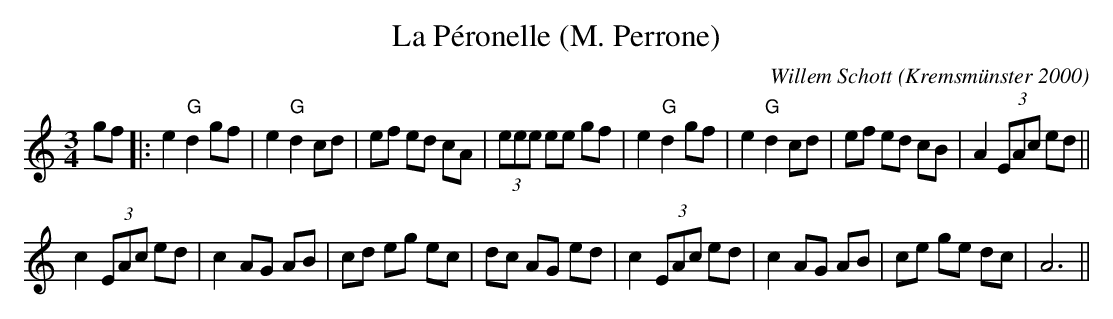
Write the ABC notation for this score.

X:1
T:La Péronelle (M. Perrone)
C:Willem Schott (Kremsmünster 2000)
M:3/4
L:1/8
K:C
gf|:e2 "G"d2 gf|e2 "G"d2  cd|ef ed cA|(3eee ee gf|\
e2 "G"d2   gf|e2 "G"d2  cd|ef ed cB|A2 (3EAc ed||
c2 (3EAc ed|c2 AG AB|cd eg ec|dc AG ed|\
c2 (3EAc ed|c2 AG AB|ce ge dc|A6||
